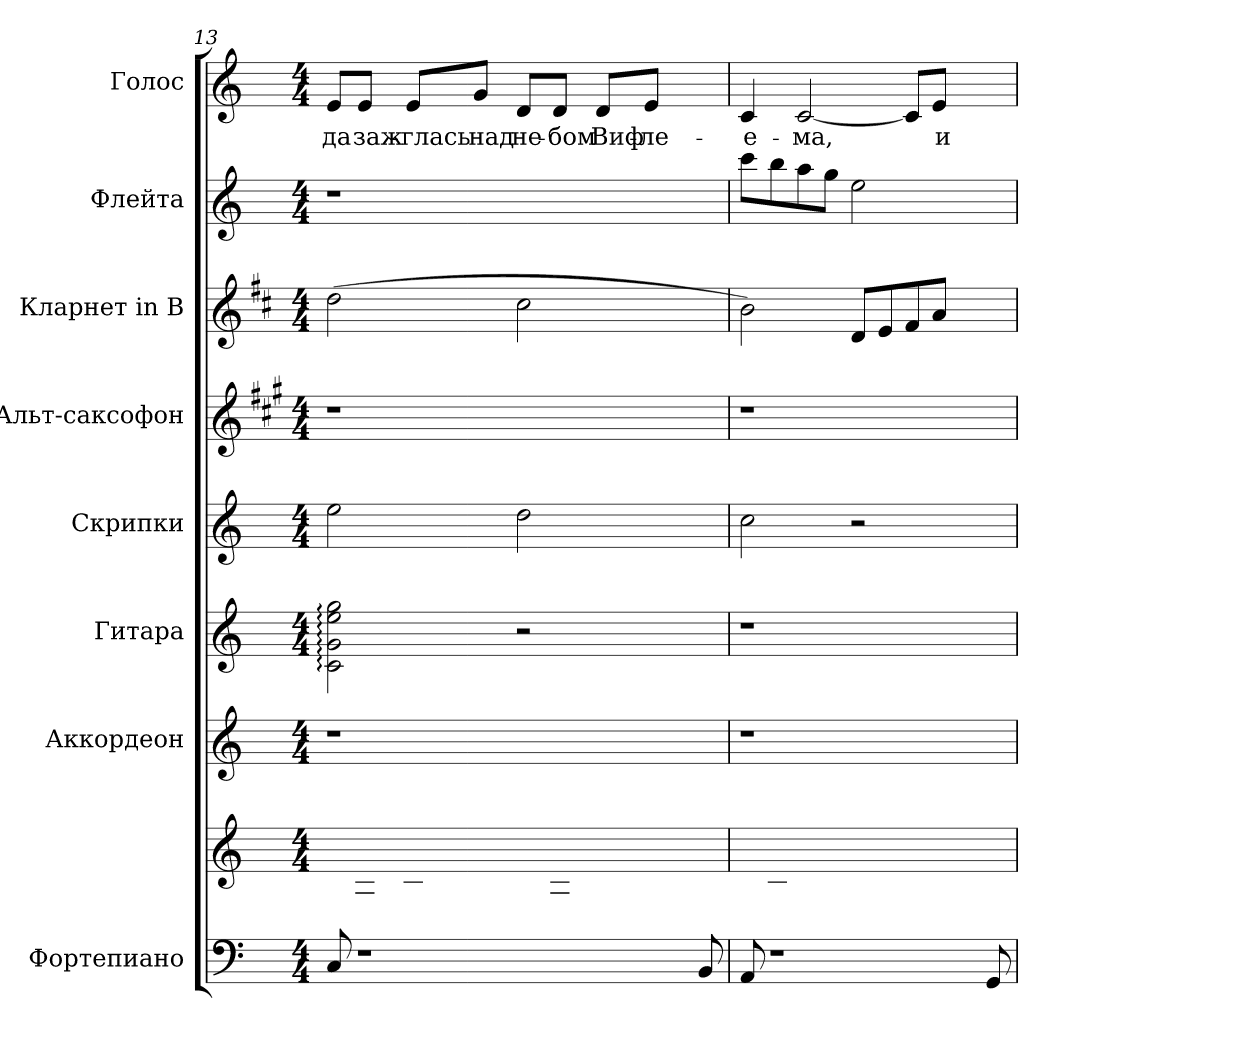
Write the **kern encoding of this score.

**kern	**kern	**kern	**kern	**kern	**kern	**kern	**kern	**kern	**text
*part8	*part8	*part7	*part6	*part5	*part4	*part3	*part2	*part1	*part1
*staff9	*staff8	*staff7	*staff6	*staff5	*staff4	*staff3	*staff2	*staff1	*staff1
*I"Фортепиано	*	*I"Аккордеон	*I"Гитара	*I"Скрипки	*I"Альт-саксофон	*I"Кларнет in B	*I"Флейта	*I"Голос	*
*clefF4	*clefG2	*clefG2	*clefG2	*clefG2	*clefG2	*clefG2	*clefG2	*clefG2	*
*	*	*	*ITrd7c12	*	*ITrd5c9	*ITrd1c2	*	*	*
*k[]	*k[]	*k[]	*k[]	*k[]	*k[]	*k[]	*k[]	*k[]	*
*C:	*C:	*C:	*C:	*C:	*C:	*C:	*C:	*C:	*
*M4/4	*M4/4	*M4/4	*M4/4	*M4/4	*M4/4	*M4/4	*M4/4	*M4/4	*
=13	=13	=13	=13	=13	=13	=13	=13	=13	=13
!	!	!	!	!	!	!	!	!	!LO:LY:b:color=#000000
8Ci/L	8ryy	1r	2Ci\: 2Gi: 2ei: 2gi:	2eei\	1r	(2cci\	1r	8ei/L	да
!	!	!	!	!	!	!	!	!	!LO:LY:b:color=#000000
1r	8Gi\	.	.	.	.	.	.	8ei/J	заж-
!	!	!	!	!	!	!	!	!	!LO:LY:b:color=#000000
.	8ci\	.	.	.	.	.	.	8ei/L	глась
!	!	!	!	!	!	!	!	!	!LO:LY:b:color=#000000
.	8ei\J	.	.	.	.	.	.	8gi/J	над
!	!	!	!	!	!	!	!	!	!LO:LY:b:color=#000000
.	8ryy	.	2r	2ddi\	.	2bi\	.	8di/L	не-
!	!	!	!	!	!	!	!	!	!LO:LY:b:color=#000000
.	8Gi\	.	.	.	.	.	.	8di/J	бом
!	!	!	!	!	!	!	!	!	!LO:LY:b:color=#000000
.	8di\	.	.	.	.	.	.	8di/L	Виф-
!	!	!	!	!	!	!	!	!	!LO:LY:b:color=#000000
.	8gi\J	.	.	.	.	.	.	8ei/J	ле-
.	4ryy	4ryy	4ryy	4ryy	4ryy	4ryy	4ryy	4ryy	.
8BBi/L	.	.	.	.	.	.	.	.	.
=14	=14	=14	=14	=14	=14	=14	=14	=14	=14
!	!	!	!	!	!	!	!	!	!LO:LY:b:color=#000000
8AAi/L	8ryy	1r	1r	2cci\	1r	2ai\)	8ccci\L	4ci/	е-
1r	8ci\	.	.	.	.	.	8bbi\	.	.
!	!	!	!	!	!	!	!	!	!LO:LY:b:color=#000000
.	8ei\	.	.	.	.	.	8aai\	[<2ci/	ма,
.	8ai\J	.	.	.	.	.	8ggi\J	.	.
.	8ryy	.	.	2r	.	8ci/L	2eei\	.	.
.	8ei\	.	.	.	.	8di/	.	.	.
.	8ai\	.	.	.	.	8ei/	.	8ci/L]	.
!	!	!	!	!	!	!	!	!	!LO:LY:b:color=#000000
.	8cci\J	.	.	.	.	8gi/J	.	8ei/J	и
.	4ryy	4ryy	4ryy	4ryy	4ryy	4ryy	4ryy	4ryy	.
8GGi/L	.	.	.	.	.	.	.	.	.
=	=	=	=	=	=	=	=	=	=
*-	*-	*-	*-	*-	*-	*-	*-	*-	*-
